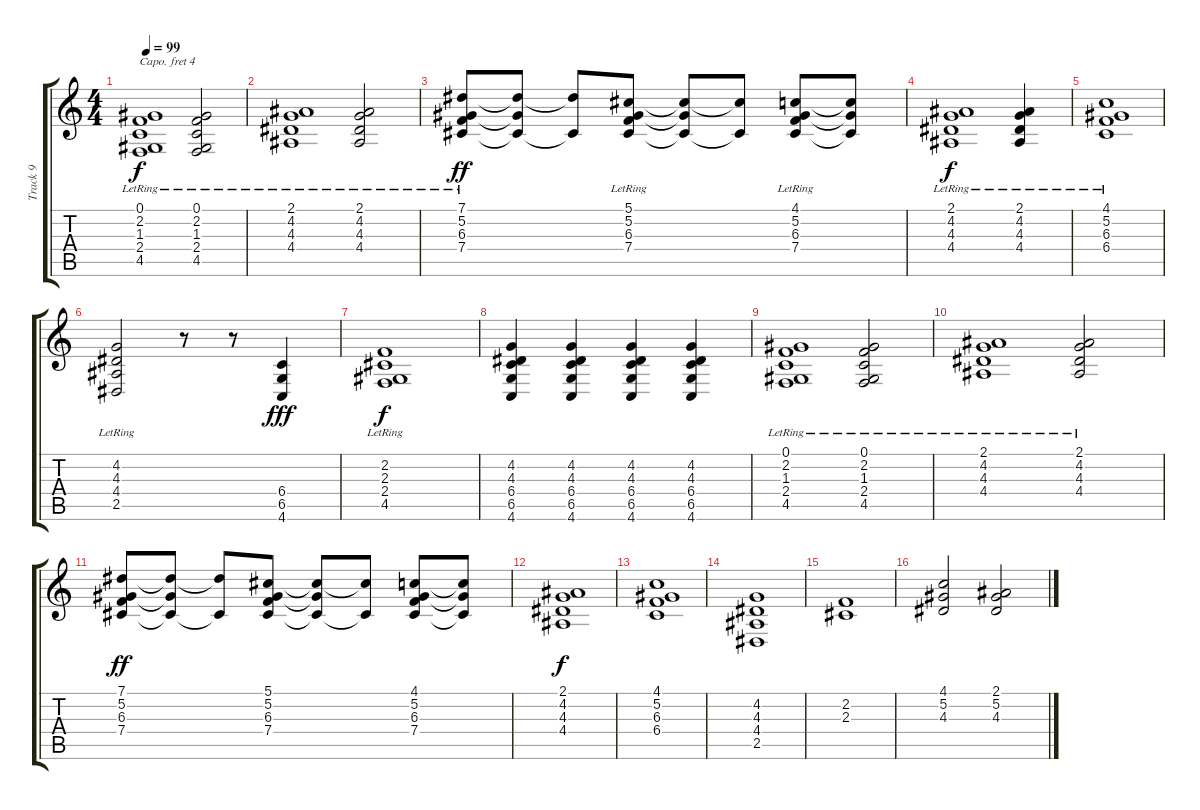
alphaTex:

\track ("Track 9" "Track 9") {instrument choiraahs}
\staff {score tabs}
\capo 4
\tuning (E4 B3 G3 D3 A2 E2) {hide}
\ts (4 4)
\tempo 99
\clef g2
\ks c
(0.1{lr} 2.2{lr} 1.3{lr} 2.4{lr} 4.5{lr}).1{dy f} (0.1{lr} 2.2{lr} 1.3{lr} 2.4{lr} 4.5{lr}).2 |
(2.1{lr} 4.2{lr} 4.3{lr} 4.4{lr}).1 (2.1{lr} 4.2{lr} 4.3{lr} 4.4{lr}).2 |
(7.1{lr} 5.2{lr} 6.3{lr} 7.4{lr}).8{dy ff} (7.1{t} 5.2{t} 7.4{t}).8 (7.1{t} 7.4{t}).8 (5.1{lr} 5.2{lr} 6.3{lr} 7.4{lr}).8 (5.1{t} 5.2{t} 7.4{t}).8 (5.1{t} 7.4{t}).8 (4.1{lr} 5.2{lr} 6.3{lr} 7.4{lr}).8 (4.1{t} 5.2{t} 7.4{t}).8 |
(2.1{lr} 4.2{lr} 4.3{lr} 4.4{lr}).1{dy f} (2.1{lr} 4.2{lr} 4.3{lr} 4.4{lr}).4 |
(4.1{lr} 5.2{lr} 6.3{lr} 6.4{lr}).1 |
(4.2{lr} 4.3{lr} 4.4{lr} 2.5{lr}).2 r.8 r.8 (6.4 6.5 4.6).4{dy fff} |
(2.2{lr} 2.3{lr} 2.4{lr} 4.5{lr}).1{dy f} |
(4.2 4.3 6.4 6.5 4.6).4 (4.2 4.3 6.4 6.5 4.6).4 (4.2 4.3 6.4 6.5 4.6).4 (4.2 4.3 6.4 6.5 4.6).4 |
(0.1{lr} 2.2{lr} 1.3{lr} 2.4{lr} 4.5{lr}).1 (0.1{lr} 2.2{lr} 1.3{lr} 2.4{lr} 4.5{lr}).2 |
(2.1{lr} 4.2{lr} 4.3{lr} 4.4{lr}).1 (2.1{lr} 4.2{lr} 4.3{lr} 4.4{lr}).2 |
(7.1 5.2 6.3 7.4).8{dy ff} (7.1{t} 5.2{t} 7.4{t}).8 (7.1{t} 7.4{t}).8 (5.1 5.2 6.3 7.4).8 (5.1{t} 5.2{t} 7.4{t}).8 (5.1{t} 7.4{t}).8 (4.1 5.2 6.3 7.4).8 (4.1{t} 5.2{t} 7.4{t}).8 |
(2.1 4.2 4.3 4.4).1{dy f} |
(4.1 5.2 6.3 6.4).1 |
(4.2 4.3 4.4 2.5).1 |
(2.2 2.3).1 |
(4.1 5.2 4.3).2 (2.1 5.2 4.3).2
